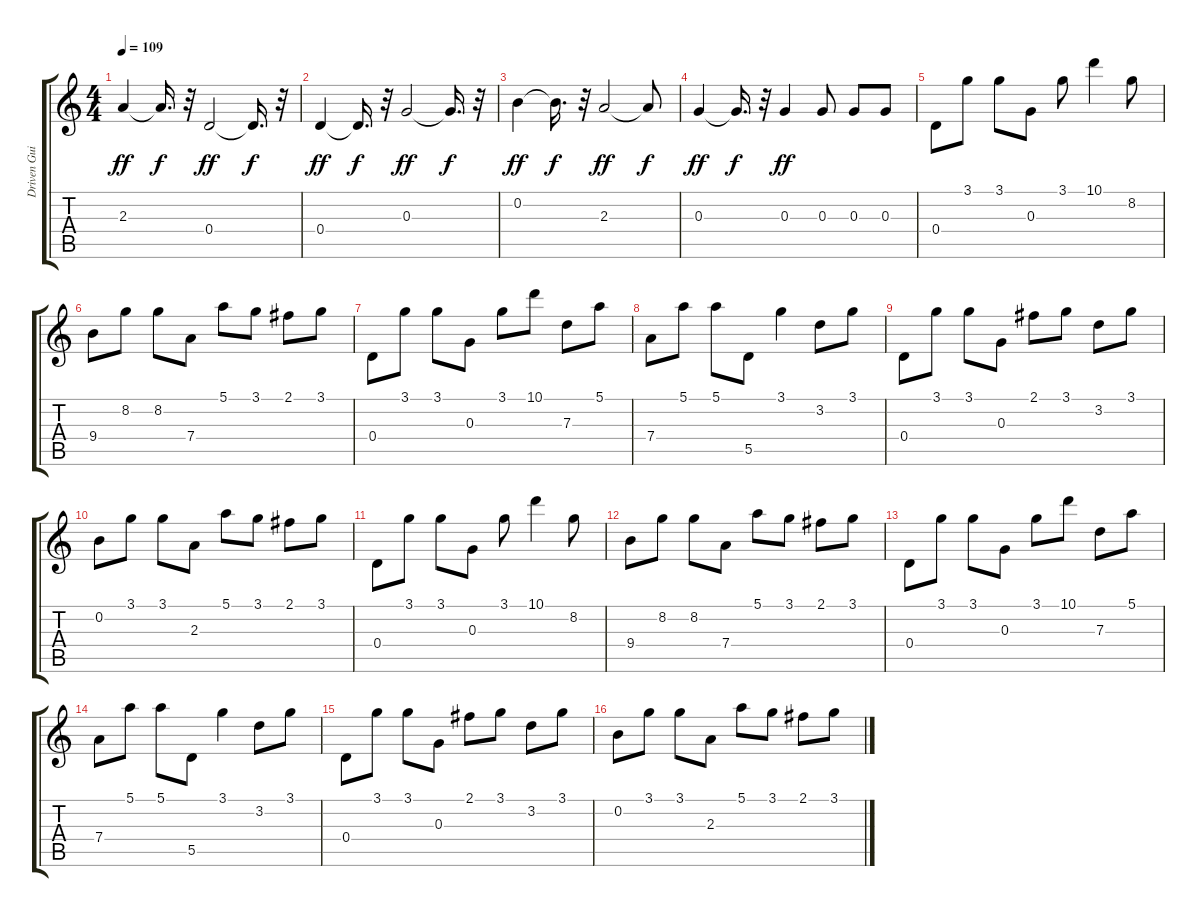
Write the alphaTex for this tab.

\track ("Driven Guitar       " "Driven Gui") {instrument overdrivenguitar}
\staff {score tabs}
\tuning (E4 B3 G3 D3 A2 E2) {hide}
\ts (4 4)
\tempo 109
\clef g2
\ks c
2.3.4{dy ff} 2.3{t}.16{d dy f} r.32 0.4.2{dy ff} 0.4{t}.16{d dy f} r.32 |
0.4.4{dy ff} 0.4{t}.16{d dy f} r.32 0.3.2{dy ff} 0.3{t}.16{d dy f} r.32 |
0.2.4{dy ff} 0.2{t}.16{d dy f} r.32 2.3.2{dy ff} 2.3{t}.8{dy f} |
0.3.4{dy ff} 0.3{t}.16{d dy f} r.32 0.3.4{dy ff} 0.3.8 0.3.8 0.3.8 |
0.4.8 3.1.8 3.1.8 0.3.8 3.1.8 10.1.4 8.2.8 |
9.4.8 8.2.8 8.2.8 7.4.8 5.1.8 3.1.8 2.1.8 3.1.8 |
0.4.8 3.1.8 3.1.8 0.3.8 3.1.8 10.1.8 7.3.8 5.1.8 |
7.4.8 5.1.8 5.1.8 5.5.8 3.1.4 3.2.8 3.1.8 |
0.4.8 3.1.8 3.1.8 0.3.8 2.1.8 3.1.8 3.2.8 3.1.8 |
0.2.8 3.1.8 3.1.8 2.3.8 5.1.8 3.1.8 2.1.8 3.1.8 |
0.4.8 3.1.8 3.1.8 0.3.8 3.1.8 10.1.4 8.2.8 |
9.4.8 8.2.8 8.2.8 7.4.8 5.1.8 3.1.8 2.1.8 3.1.8 |
0.4.8 3.1.8 3.1.8 0.3.8 3.1.8 10.1.8 7.3.8 5.1.8 |
7.4.8 5.1.8 5.1.8 5.5.8 3.1.4 3.2.8 3.1.8 |
0.4.8 3.1.8 3.1.8 0.3.8 2.1.8 3.1.8 3.2.8 3.1.8 |
0.2.8 3.1.8 3.1.8 2.3.8 5.1.8 3.1.8 2.1.8 3.1.8
